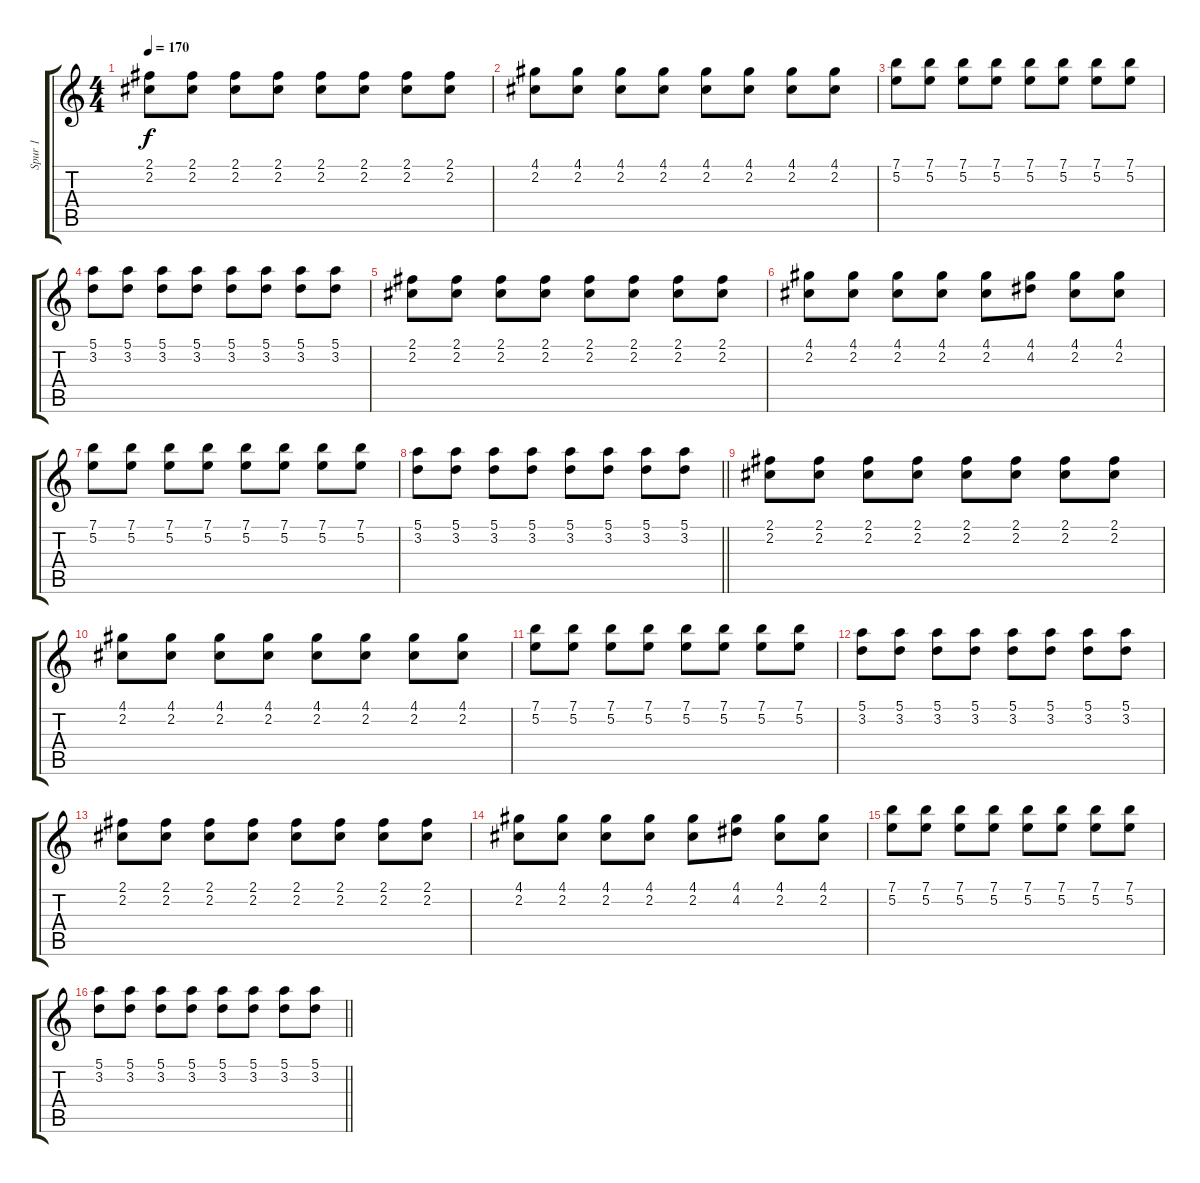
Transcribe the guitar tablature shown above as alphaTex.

\track ("Spur 1" "Spur 1") {instrument distortionguitar}
\staff {score tabs}
\tuning (E4 B3 G3 D3 A2 E2) {hide}
\ts (4 4)
\tempo 170
\clef g2
\ks c
(2.1 2.2).8{dy f} (2.1 2.2).8 (2.1 2.2).8 (2.1 2.2).8 (2.1 2.2).8 (2.1 2.2).8 (2.1 2.2).8 (2.1 2.2).8 |
(4.1 2.2).8 (4.1 2.2).8 (4.1 2.2).8 (4.1 2.2).8 (4.1 2.2).8 (4.1 2.2).8 (4.1 2.2).8 (4.1 2.2).8 |
(7.1 5.2).8 (7.1 5.2).8 (7.1 5.2).8 (7.1 5.2).8 (7.1 5.2).8 (7.1 5.2).8 (7.1 5.2).8 (7.1 5.2).8 |
(5.1 3.2).8 (5.1 3.2).8 (5.1 3.2).8 (5.1 3.2).8 (5.1 3.2).8 (5.1 3.2).8 (5.1 3.2).8 (5.1 3.2).8 |
(2.1 2.2).8 (2.1 2.2).8 (2.1 2.2).8 (2.1 2.2).8 (2.1 2.2).8 (2.1 2.2).8 (2.1 2.2).8 (2.1 2.2).8 |
(4.1 2.2).8 (4.1 2.2).8 (4.1 2.2).8 (4.1 2.2).8 (4.1 2.2).8 (4.1 4.2).8 (4.1 2.2).8 (4.1 2.2).8 |
(7.1 5.2).8 (7.1 5.2).8 (7.1 5.2).8 (7.1 5.2).8 (7.1 5.2).8 (7.1 5.2).8 (7.1 5.2).8 (7.1 5.2).8 |
\barLineRight lightlight
(5.1 3.2).8 (5.1 3.2).8 (5.1 3.2).8 (5.1 3.2).8 (5.1 3.2).8 (5.1 3.2).8 (5.1 3.2).8 (5.1 3.2).8 |
(2.1 2.2).8 (2.1 2.2).8 (2.1 2.2).8 (2.1 2.2).8 (2.1 2.2).8 (2.1 2.2).8 (2.1 2.2).8 (2.1 2.2).8 |
(4.1 2.2).8 (4.1 2.2).8 (4.1 2.2).8 (4.1 2.2).8 (4.1 2.2).8 (4.1 2.2).8 (4.1 2.2).8 (4.1 2.2).8 |
(7.1 5.2).8 (7.1 5.2).8 (7.1 5.2).8 (7.1 5.2).8 (7.1 5.2).8 (7.1 5.2).8 (7.1 5.2).8 (7.1 5.2).8 |
(5.1 3.2).8 (5.1 3.2).8 (5.1 3.2).8 (5.1 3.2).8 (5.1 3.2).8 (5.1 3.2).8 (5.1 3.2).8 (5.1 3.2).8 |
(2.1 2.2).8 (2.1 2.2).8 (2.1 2.2).8 (2.1 2.2).8 (2.1 2.2).8 (2.1 2.2).8 (2.1 2.2).8 (2.1 2.2).8 |
(4.1 2.2).8 (4.1 2.2).8 (4.1 2.2).8 (4.1 2.2).8 (4.1 2.2).8 (4.1 4.2).8 (4.1 2.2).8 (4.1 2.2).8 |
(7.1 5.2).8 (7.1 5.2).8 (7.1 5.2).8 (7.1 5.2).8 (7.1 5.2).8 (7.1 5.2).8 (7.1 5.2).8 (7.1 5.2).8 |
\barLineRight lightlight
(5.1 3.2).8 (5.1 3.2).8 (5.1 3.2).8 (5.1 3.2).8 (5.1 3.2).8 (5.1 3.2).8 (5.1 3.2).8 (5.1 3.2).8
